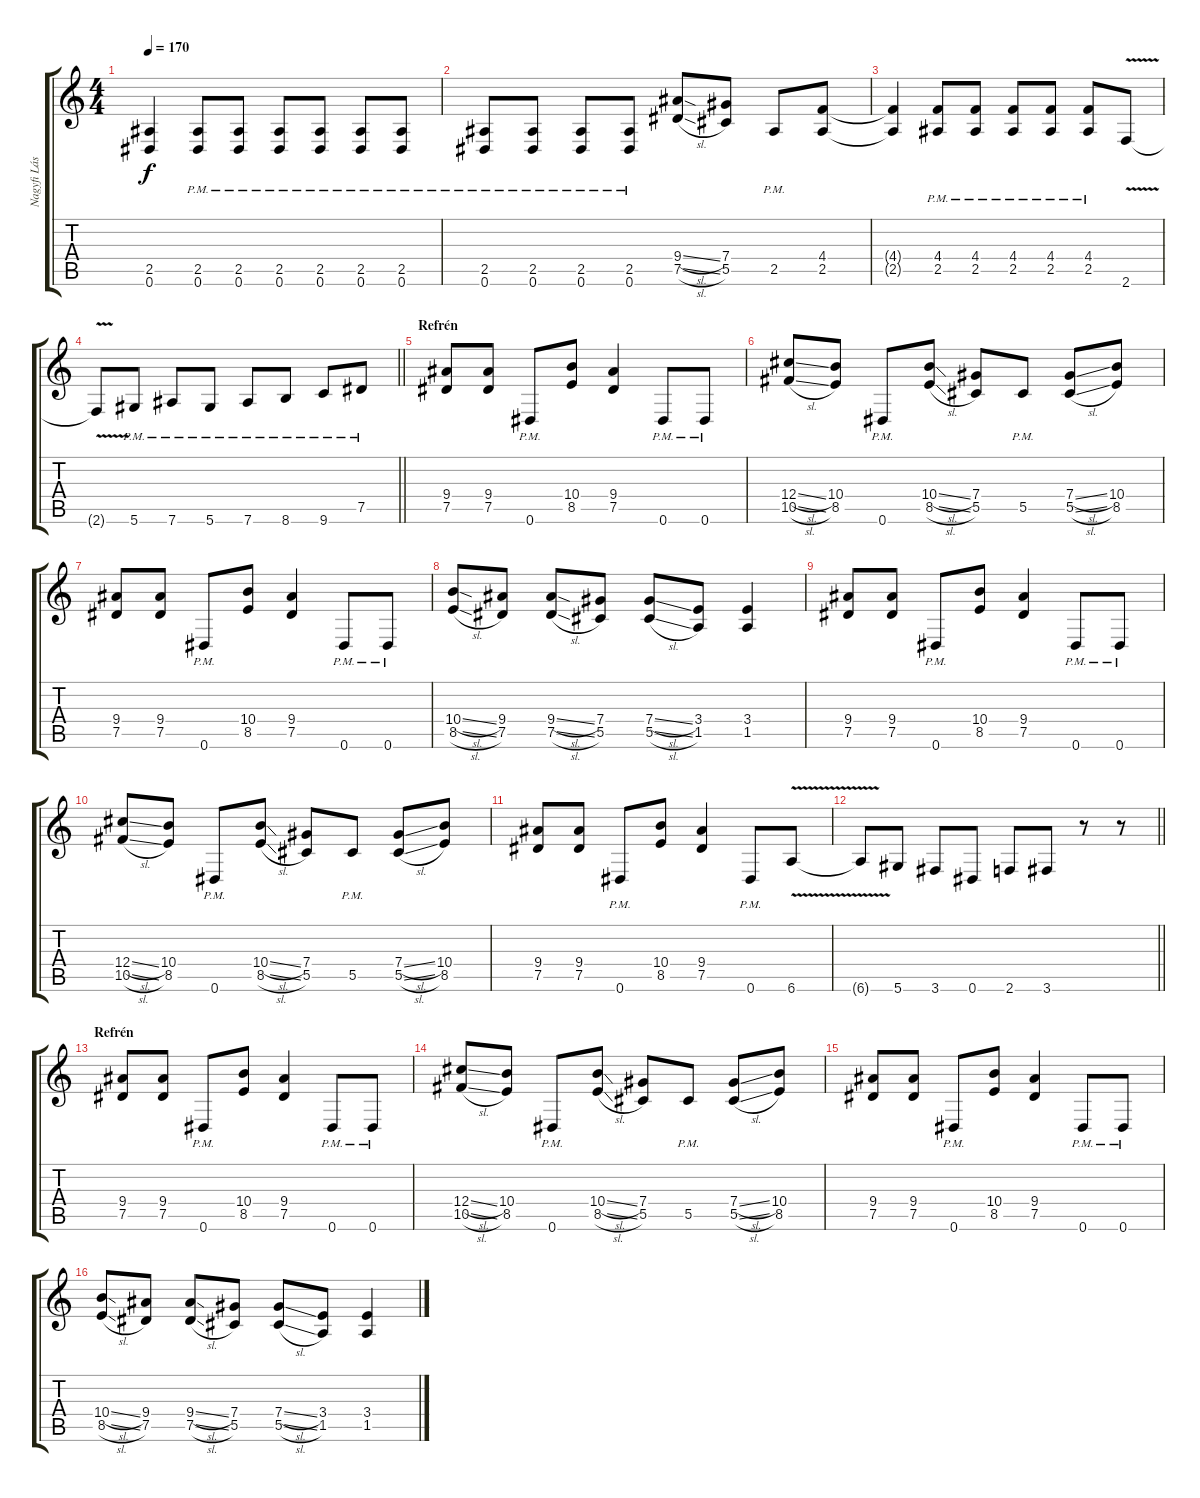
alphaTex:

\track ("Nagyfi László - Kíséret" "Nagyfi Lás") {instrument overdrivenguitar}
\staff {score tabs}
\tuning (Eb4 Bb3 Gb3 Db3 Ab2 Eb2) {hide}
\ts (4 4)
\tempo 170
\clef g2
\ks c
(2.5{t} 0.6{t}).4{dy f} (2.5{pm} 0.6{pm}).8 (2.5{pm} 0.6{pm}).8 (2.5{pm} 0.6{pm}).8 (2.5{pm} 0.6{pm}).8 (2.5{pm} 0.6{pm}).8 (2.5{pm} 0.6{pm}).8 |
(2.5{pm} 0.6{pm}).8 (2.5{pm} 0.6{pm}).8 (2.5{pm} 0.6{pm}).8 (2.5{pm} 0.6{pm}).8 (9.4{sl} 7.5{sl}).8 (7.4 5.5).8 2.5{pm}.8 (4.4 2.5).8 |
(4.4{t} 2.5{t}).4 (4.4{pm} 2.5{pm}).8 (4.4{pm} 2.5{pm}).8 (4.4{pm} 2.5{pm}).8 (4.4{pm} 2.5{pm}).8 (4.4{pm} 2.5{pm}).8 2.6{v}.8 |
\barLineRight lightlight
2.6{t}.8 5.6{pm}.8 7.6{pm}.8 5.6{pm}.8 7.6{pm}.8 8.6{pm}.8 9.6{pm}.8 7.5{pm}.8 |
\section ("" "Refrén")
(9.4 7.5).8 (9.4 7.5).8 0.6{pm}.8 (10.4 8.5).8 (9.4 7.5).4 0.6{pm}.8 0.6{pm}.8 |
(12.4{sl} 10.5{sl}).8 (10.4 8.5).8 0.6{pm}.8 (10.4{sl} 8.5{sl}).8 (7.4 5.5).8 5.5{pm}.8 (7.4{sl} 5.5{sl}).8 (10.4 8.5).8 |
(9.4 7.5).8 (9.4 7.5).8 0.6{pm}.8 (10.4 8.5).8 (9.4 7.5).4 0.6{pm}.8 0.6{pm}.8 |
(10.4{sl} 8.5{sl}).8 (9.4 7.5).8 (9.4{sl} 7.5{sl}).8 (7.4 5.5).8 (7.4{sl} 5.5{sl}).8 (3.4 1.5).8 (3.4 1.5).4 |
(9.4 7.5).8 (9.4 7.5).8 0.6{pm}.8 (10.4 8.5).8 (9.4 7.5).4 0.6{pm}.8 0.6{pm}.8 |
(12.4{sl} 10.5{sl}).8 (10.4 8.5).8 0.6{pm}.8 (10.4{sl} 8.5{sl}).8 (7.4 5.5).8 5.5{pm}.8 (7.4{sl} 5.5{sl}).8 (10.4 8.5).8 |
(9.4 7.5).8 (9.4 7.5).8 0.6{pm}.8 (10.4 8.5).8 (9.4 7.5).4 0.6{pm}.8 6.6{v}.8 |
\barLineRight lightlight
6.6{t}.8 5.6.8 3.6.8 0.6.8 2.6.8 3.6.8 r.8 r.8 |
\section ("" "Refrén")
(9.4 7.5).8 (9.4 7.5).8 0.6{pm}.8 (10.4 8.5).8 (9.4 7.5).4 0.6{pm}.8 0.6{pm}.8 |
(12.4{sl} 10.5{sl}).8 (10.4 8.5).8 0.6{pm}.8 (10.4{sl} 8.5{sl}).8 (7.4 5.5).8 5.5{pm}.8 (7.4{sl} 5.5{sl}).8 (10.4 8.5).8 |
(9.4 7.5).8 (9.4 7.5).8 0.6{pm}.8 (10.4 8.5).8 (9.4 7.5).4 0.6{pm}.8 0.6{pm}.8 |
(10.4{sl} 8.5{sl}).8 (9.4 7.5).8 (9.4{sl} 7.5{sl}).8 (7.4 5.5).8 (7.4{sl} 5.5{sl}).8 (3.4 1.5).8 (3.4 1.5).4
